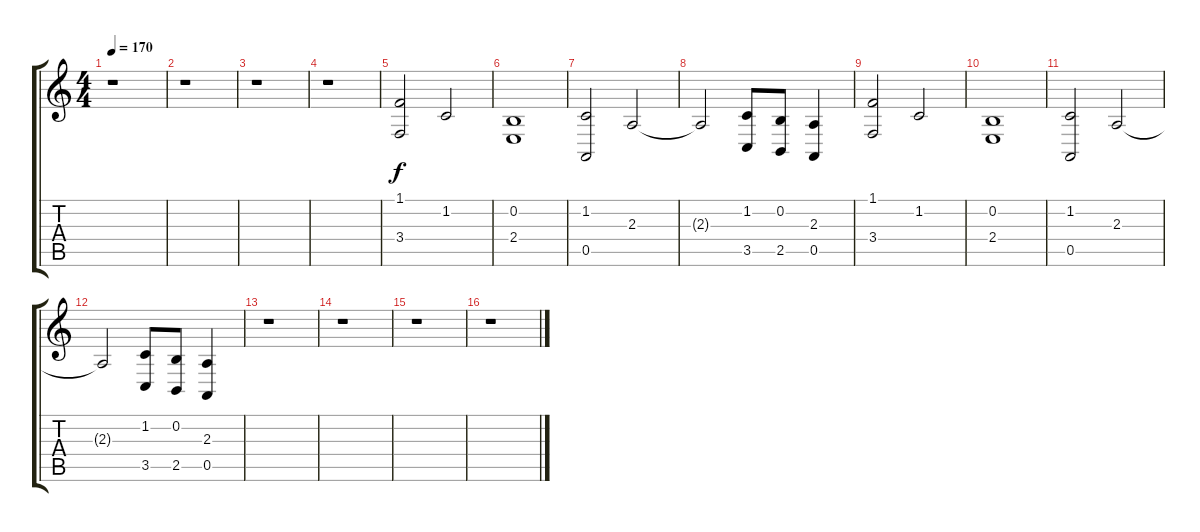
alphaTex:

\track "" {instrument pad1newage}
\staff {score tabs}
\tuning (E4 B3 G3 D3 A2 E2) {hide}
\ts (4 4)
\tempo 170
\clef g2
\ks c
r.1{dy f} |
r.1 |
r.1 |
r.1 |
(1.1 3.4).2 1.2.2 |
(0.2 2.4).1 |
(1.2 0.5).2 2.3.2 |
2.3{t}.2 (1.2 3.5).8 (0.2 2.5).8 (2.3 0.5).4 |
(1.1 3.4).2 1.2.2 |
(0.2 2.4).1 |
(1.2 0.5).2 2.3.2 |
2.3{t}.2 (1.2 3.5).8 (0.2 2.5).8 (2.3 0.5).4 |
r.1 |
r.1 |
r.1 |
r.1
